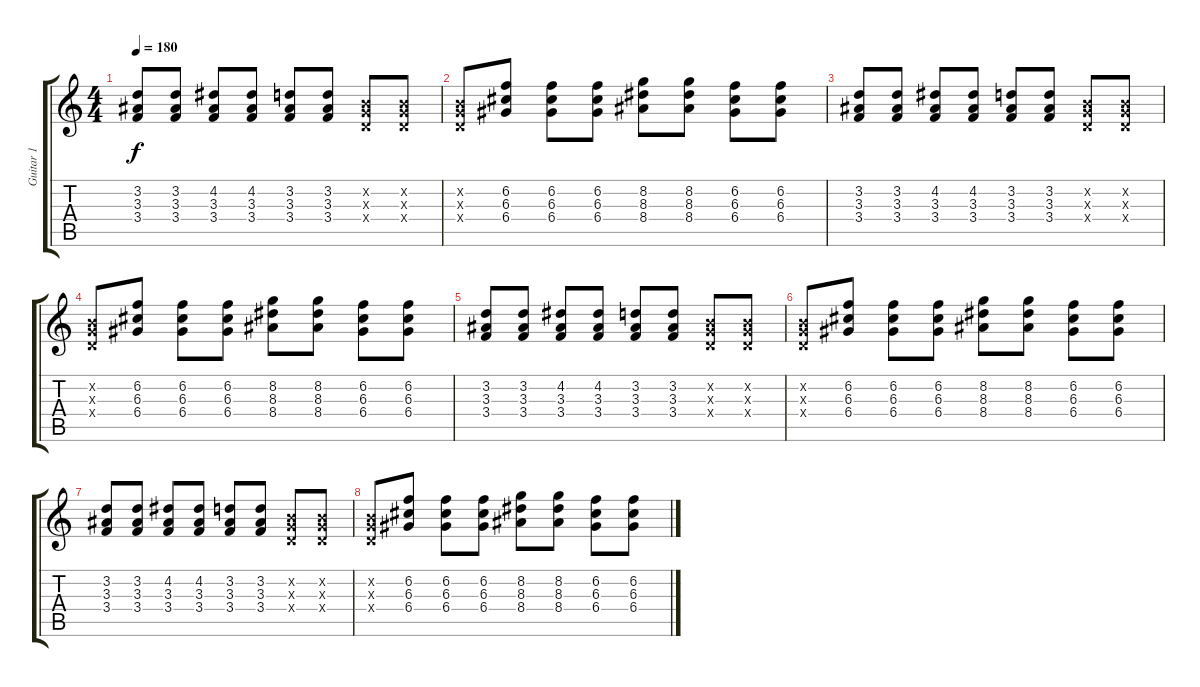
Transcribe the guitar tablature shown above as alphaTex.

\track ("Guitar 1" "Guitar 1") {instrument distortionguitar}
\staff {score tabs}
\tuning (E4 B3 G3 D3 A2 E2) {hide}
\ts (4 4)
\tempo 180
\clef g2
\ks c
(3.2 3.3 3.4).8{dy f} (3.2 3.3 3.4).8 (4.2 3.3 3.4).8 (4.2 3.3 3.4).8 (3.2 3.3 3.4).8 (3.2 3.3 3.4).8 (0.2{x} 0.3{x} 0.4{x}).8 (0.2{x} 0.3{x} 0.4{x}).8 |
(0.2{x} 0.3{x} 0.4{x}).8 (6.2 6.3 6.4).8 (6.2 6.3 6.4).8 (6.2 6.3 6.4).8 (8.2 8.3 8.4).8 (8.2 8.3 8.4).8 (6.2 6.3 6.4).8 (6.2 6.3 6.4).8 |
(3.2 3.3 3.4).8 (3.2 3.3 3.4).8 (4.2 3.3 3.4).8 (4.2 3.3 3.4).8 (3.2 3.3 3.4).8 (3.2 3.3 3.4).8 (0.2{x} 0.3{x} 0.4{x}).8 (0.2{x} 0.3{x} 0.4{x}).8 |
(0.2{x} 0.3{x} 0.4{x}).8 (6.2 6.3 6.4).8 (6.2 6.3 6.4).8 (6.2 6.3 6.4).8 (8.2 8.3 8.4).8 (8.2 8.3 8.4).8 (6.2 6.3 6.4).8 (6.2 6.3 6.4).8 |
(3.2 3.3 3.4).8 (3.2 3.3 3.4).8 (4.2 3.3 3.4).8 (4.2 3.3 3.4).8 (3.2 3.3 3.4).8 (3.2 3.3 3.4).8 (0.2{x} 0.3{x} 0.4{x}).8 (0.2{x} 0.3{x} 0.4{x}).8 |
(0.2{x} 0.3{x} 0.4{x}).8 (6.2 6.3 6.4).8 (6.2 6.3 6.4).8 (6.2 6.3 6.4).8 (8.2 8.3 8.4).8 (8.2 8.3 8.4).8 (6.2 6.3 6.4).8 (6.2 6.3 6.4).8 |
(3.2 3.3 3.4).8 (3.2 3.3 3.4).8 (4.2 3.3 3.4).8 (4.2 3.3 3.4).8 (3.2 3.3 3.4).8 (3.2 3.3 3.4).8 (0.2{x} 0.3{x} 0.4{x}).8 (0.2{x} 0.3{x} 0.4{x}).8 |
(0.2{x} 0.3{x} 0.4{x}).8 (6.2 6.3 6.4).8 (6.2 6.3 6.4).8 (6.2 6.3 6.4).8 (8.2 8.3 8.4).8 (8.2 8.3 8.4).8 (6.2 6.3 6.4).8 (6.2 6.3 6.4).8
